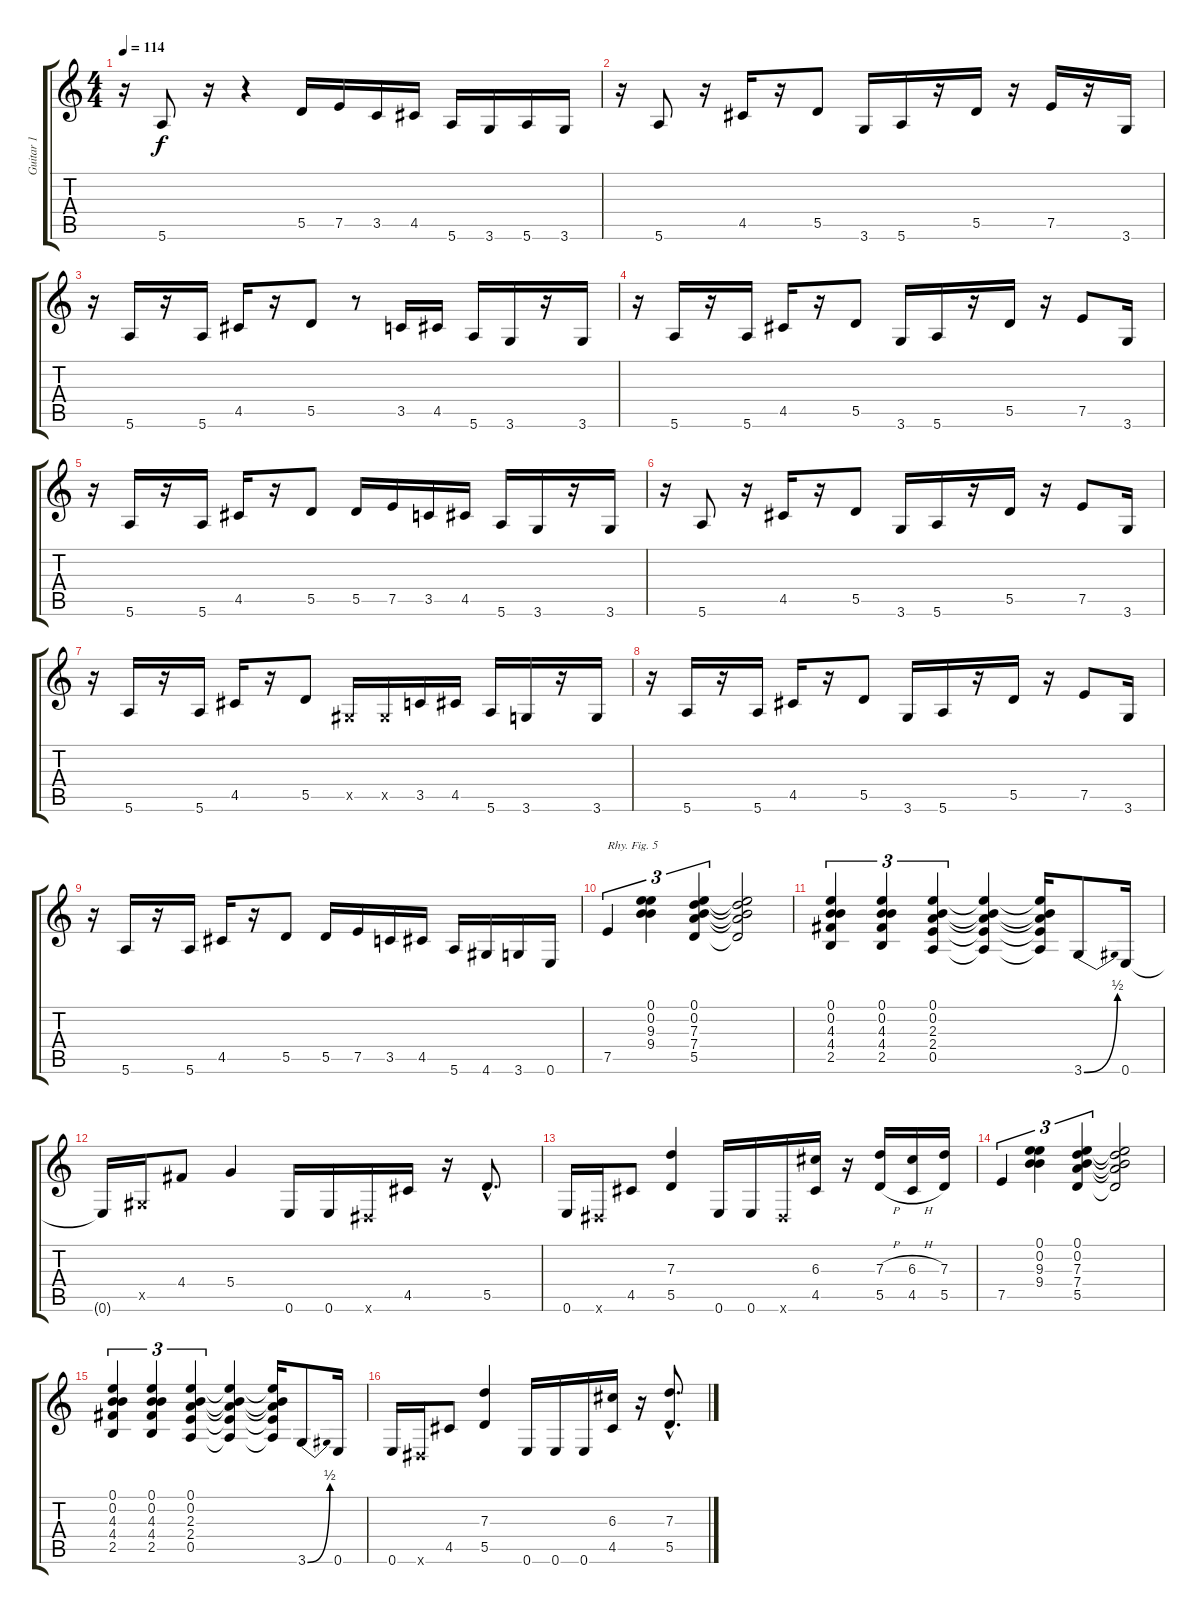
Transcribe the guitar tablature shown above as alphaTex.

\track ("Guitar 1" "Guitar 1") {instrument distortionguitar}
\staff {score tabs}
\tuning (E4 B3 G3 D3 A2 E2) {hide}
\ts (4 4)
\tempo 114
\clef g2
\ks c
r.16{dy f} 5.6.8 r.16 r.4 5.5.16 7.5.16 3.5.16 4.5.16 5.6.16 3.6.16 5.6.16 3.6.16 |
r.16 5.6.8 r.16 4.5.16 r.16 5.5.8 3.6.16 5.6.16 r.16 5.5.16 r.16 7.5.16 r.16 3.6.16 |
r.16 5.6.16 r.16 5.6.16 4.5.16 r.16 5.5.8 r.8 3.5.16 4.5.16 5.6.16 3.6.16 r.16 3.6.16 |
r.16 5.6.16 r.16 5.6.16 4.5.16 r.16 5.5.8 3.6.16 5.6.16 r.16 5.5.16 r.16 7.5.8 3.6.16 |
r.16 5.6.16 r.16 5.6.16 4.5.16 r.16 5.5.8 5.5.16 7.5.16 3.5.16 4.5.16 5.6.16 3.6.16 r.16 3.6.16 |
r.16 5.6.8 r.16 4.5.16 r.16 5.5.8 3.6.16 5.6.16 r.16 5.5.16 r.16 7.5.8 3.6.16 |
r.16 5.6.16 r.16 5.6.16 4.5.16 r.16 5.5.8 -1.5{x}.16 -1.5{x}.16 3.5.16 4.5.16 5.6.16 3.6.16 r.16 3.6.16 |
r.16 5.6.16 r.16 5.6.16 4.5.16 r.16 5.5.8 3.6.16 5.6.16 r.16 5.5.16 r.16 7.5.8 3.6.16 |
r.16 5.6.16 r.16 5.6.16 4.5.16 r.16 5.5.8 5.5.16 7.5.16 3.5.16 4.5.16 5.6.16 4.6.16 3.6.16 0.6.16 |
7.5.4{tu (3 2) txt "Rhy. Fig. 5"} (0.1 0.2 9.3 9.4).4{tu (3 2)} (0.1 0.2 7.3 7.4 5.5).4{tu (3 2)} (0.1{t} 0.2{t} 7.3{t} 7.4{t} 5.5{t}).2 |
(0.1 0.2 4.3 4.4 2.5).4{tu (3 2)} (0.1 0.2 4.3 4.4 2.5).4{tu (3 2)} (0.1 0.2 2.3 2.4 0.5).4{tu (3 2)} (0.1{t} 0.2{t} 2.3{t} 2.4{t} 0.5{t}).4 (0.1{t} 0.2{t} 2.3{t} 2.4{t} 0.5{t}).16 3.6{be (bend 0 0 60 2)}.8 0.6.16 |
0.6{t}.16 -1.5{x}.16 4.4.8 5.4.4 0.6.16 0.6.16 -1.6{x}.16 4.5.16 r.16 5.5{hac}.8{d} |
0.6.16 -1.6{x}.16 4.5.8 (7.3 5.5).4 0.6.16 0.6.16 -1.6{x}.16 (6.3 4.5).16 r.16 (7.3{h} 5.5{h}).16 (6.3{h} 4.5{h}).16 (7.3 5.5).16 |
7.5.4{tu (3 2)} (0.1 0.2 9.3 9.4).4{tu (3 2)} (0.1 0.2 7.3 7.4 5.5).4{tu (3 2)} (0.1{t} 0.2{t} 7.3{t} 7.4{t} 5.5{t}).2 |
(0.1 0.2 4.3 4.4 2.5).4{tu (3 2)} (0.1 0.2 4.3 4.4 2.5).4{tu (3 2)} (0.1 0.2 2.3 2.4 0.5).4{tu (3 2)} (0.1{t} 0.2{t} 2.3{t} 2.4{t} 0.5{t}).4 (0.1{t} 0.2{t} 2.3{t} 2.4{t} 0.5{t}).16 3.6{be (bend 0 0 60 2)}.8 0.6.16 |
0.6.16 -1.6{x}.16 4.5.8 (7.3 5.5).4 0.6.16 0.6.16 0.6.16 (6.3 4.5).16 r.16 (7.3{hac} 5.5{hac}).8{d}
